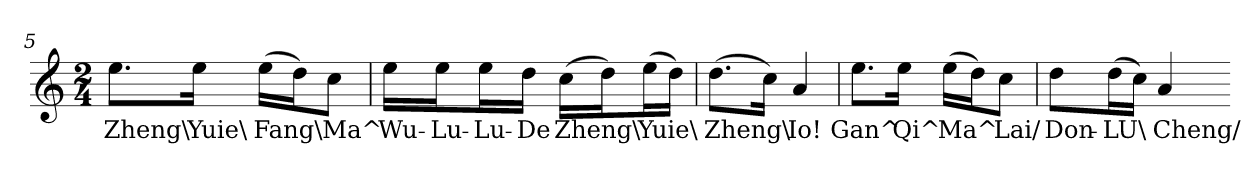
**kern	**text
*part1	*part1
*staff1	*staff1
*clefG2	*
*M2/4	*
=5	=5
8.ee\L	Zheng\
16ee\Jk	Yuie\
(16ee\LL	Fang\
16dd\J)	.
8cc\J	Ma^
=6	=6
16ee\LL	Wu-
16ee\J	Lu-
16ee\L	Lu-
16dd\JJ	De
(16cc\LL	Zheng\
16dd\J)	.
(16ee\L	Yuie\
16dd\JJ)	.
=7	=7
(8.dd\L	Zheng\
16cc\Jk)	.
4a	Io!
=8	=8
8.ee\L	Gan^
16ee\Jk	Qi^
(16ee\LL	Ma^
16dd\J)	.
8cc\J	Lai/
=9	=9
8dd\L	Don-
(16dd\L	LU\
16cc\JJ)	.
4a	Cheng/
=-	=-
*-	*-
